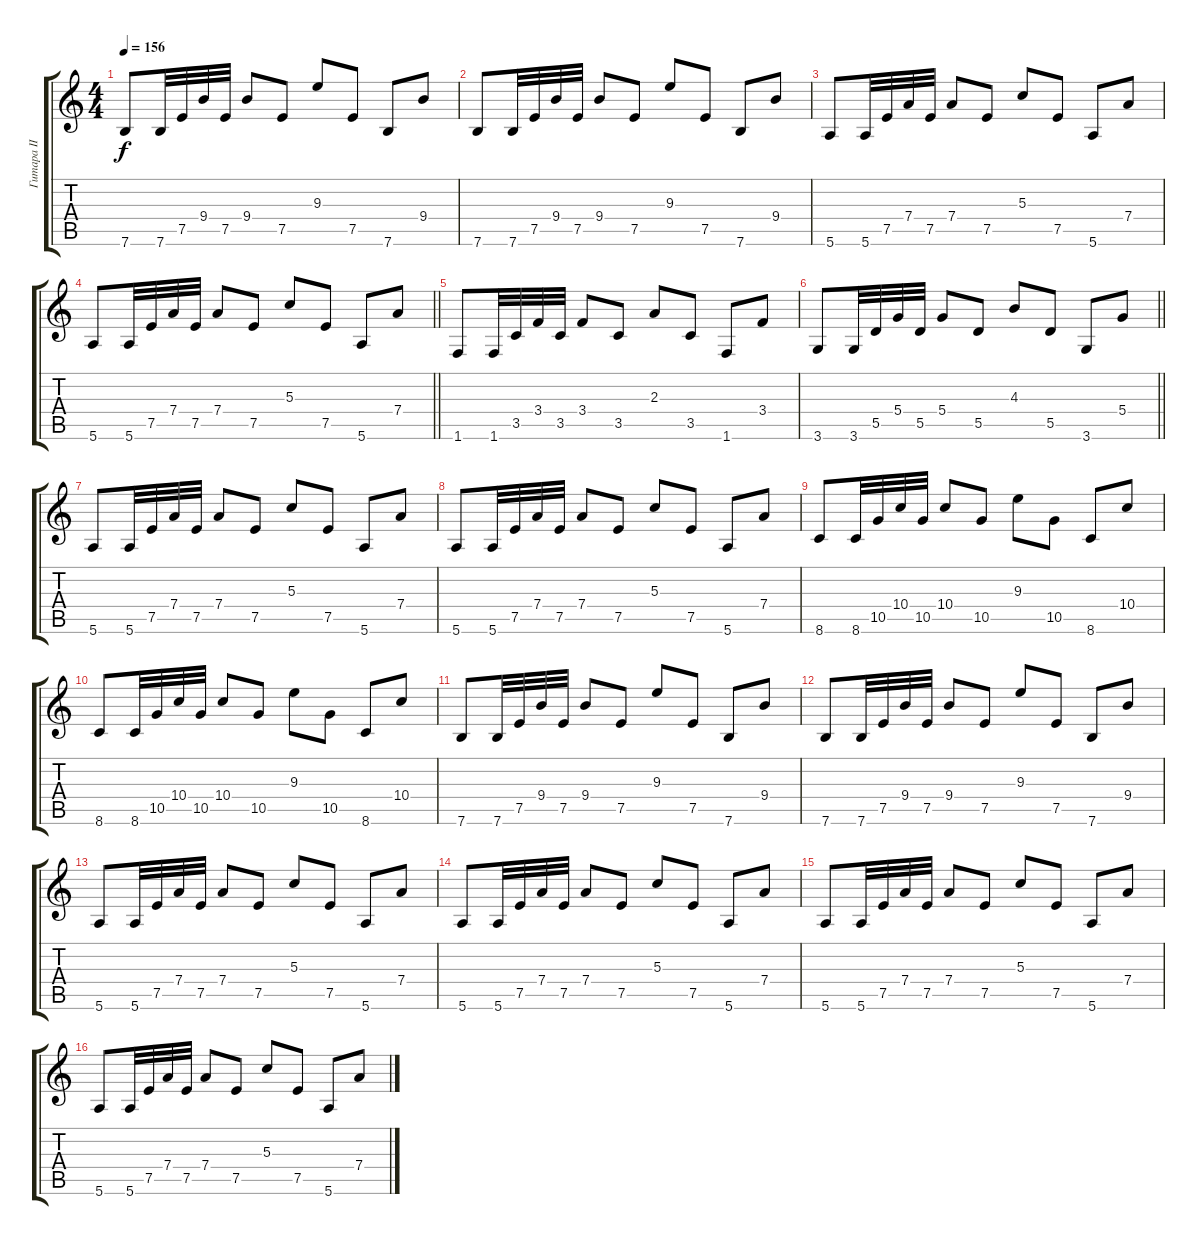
\track ("Гитара II" "Гитара II") {instrument electricguitarclean}
\staff {score tabs}
\tuning (E4 B3 G3 D3 A2 E2) {hide}
\ts (4 4)
\tempo 156
\clef g2
\ks c
7.6.8{dy f} 7.6.32 7.5.32 9.4.32 7.5.32 9.4.8 7.5.8 9.3.8 7.5.8 7.6.8 9.4.8 |
7.6.8 7.6.32 7.5.32 9.4.32 7.5.32 9.4.8 7.5.8 9.3.8 7.5.8 7.6.8 9.4.8 |
5.6.8 5.6.32 7.5.32 7.4.32 7.5.32 7.4.8 7.5.8 5.3.8 7.5.8 5.6.8 7.4.8 |
\barLineRight lightlight
5.6.8 5.6.32 7.5.32 7.4.32 7.5.32 7.4.8 7.5.8 5.3.8 7.5.8 5.6.8 7.4.8 |
1.6.8 1.6.32 3.5.32 3.4.32 3.5.32 3.4.8 3.5.8 2.3.8 3.5.8 1.6.8 3.4.8 |
\barLineRight lightlight
3.6.8 3.6.32 5.5.32 5.4.32 5.5.32 5.4.8 5.5.8 4.3.8 5.5.8 3.6.8 5.4.8 |
5.6.8 5.6.32 7.5.32 7.4.32 7.5.32 7.4.8 7.5.8 5.3.8 7.5.8 5.6.8 7.4.8 |
5.6.8 5.6.32 7.5.32 7.4.32 7.5.32 7.4.8 7.5.8 5.3.8 7.5.8 5.6.8 7.4.8 |
8.6.8 8.6.32 10.5.32 10.4.32 10.5.32 10.4.8 10.5.8 9.3.8 10.5.8 8.6.8 10.4.8 |
8.6.8 8.6.32 10.5.32 10.4.32 10.5.32 10.4.8 10.5.8 9.3.8 10.5.8 8.6.8 10.4.8 |
7.6.8 7.6.32 7.5.32 9.4.32 7.5.32 9.4.8 7.5.8 9.3.8 7.5.8 7.6.8 9.4.8 |
7.6.8 7.6.32 7.5.32 9.4.32 7.5.32 9.4.8 7.5.8 9.3.8 7.5.8 7.6.8 9.4.8 |
5.6.8 5.6.32 7.5.32 7.4.32 7.5.32 7.4.8 7.5.8 5.3.8 7.5.8 5.6.8 7.4.8 |
5.6.8 5.6.32 7.5.32 7.4.32 7.5.32 7.4.8 7.5.8 5.3.8 7.5.8 5.6.8 7.4.8 |
5.6.8 5.6.32 7.5.32 7.4.32 7.5.32 7.4.8 7.5.8 5.3.8 7.5.8 5.6.8 7.4.8 |
5.6.8 5.6.32 7.5.32 7.4.32 7.5.32 7.4.8 7.5.8 5.3.8 7.5.8 5.6.8 7.4.8
